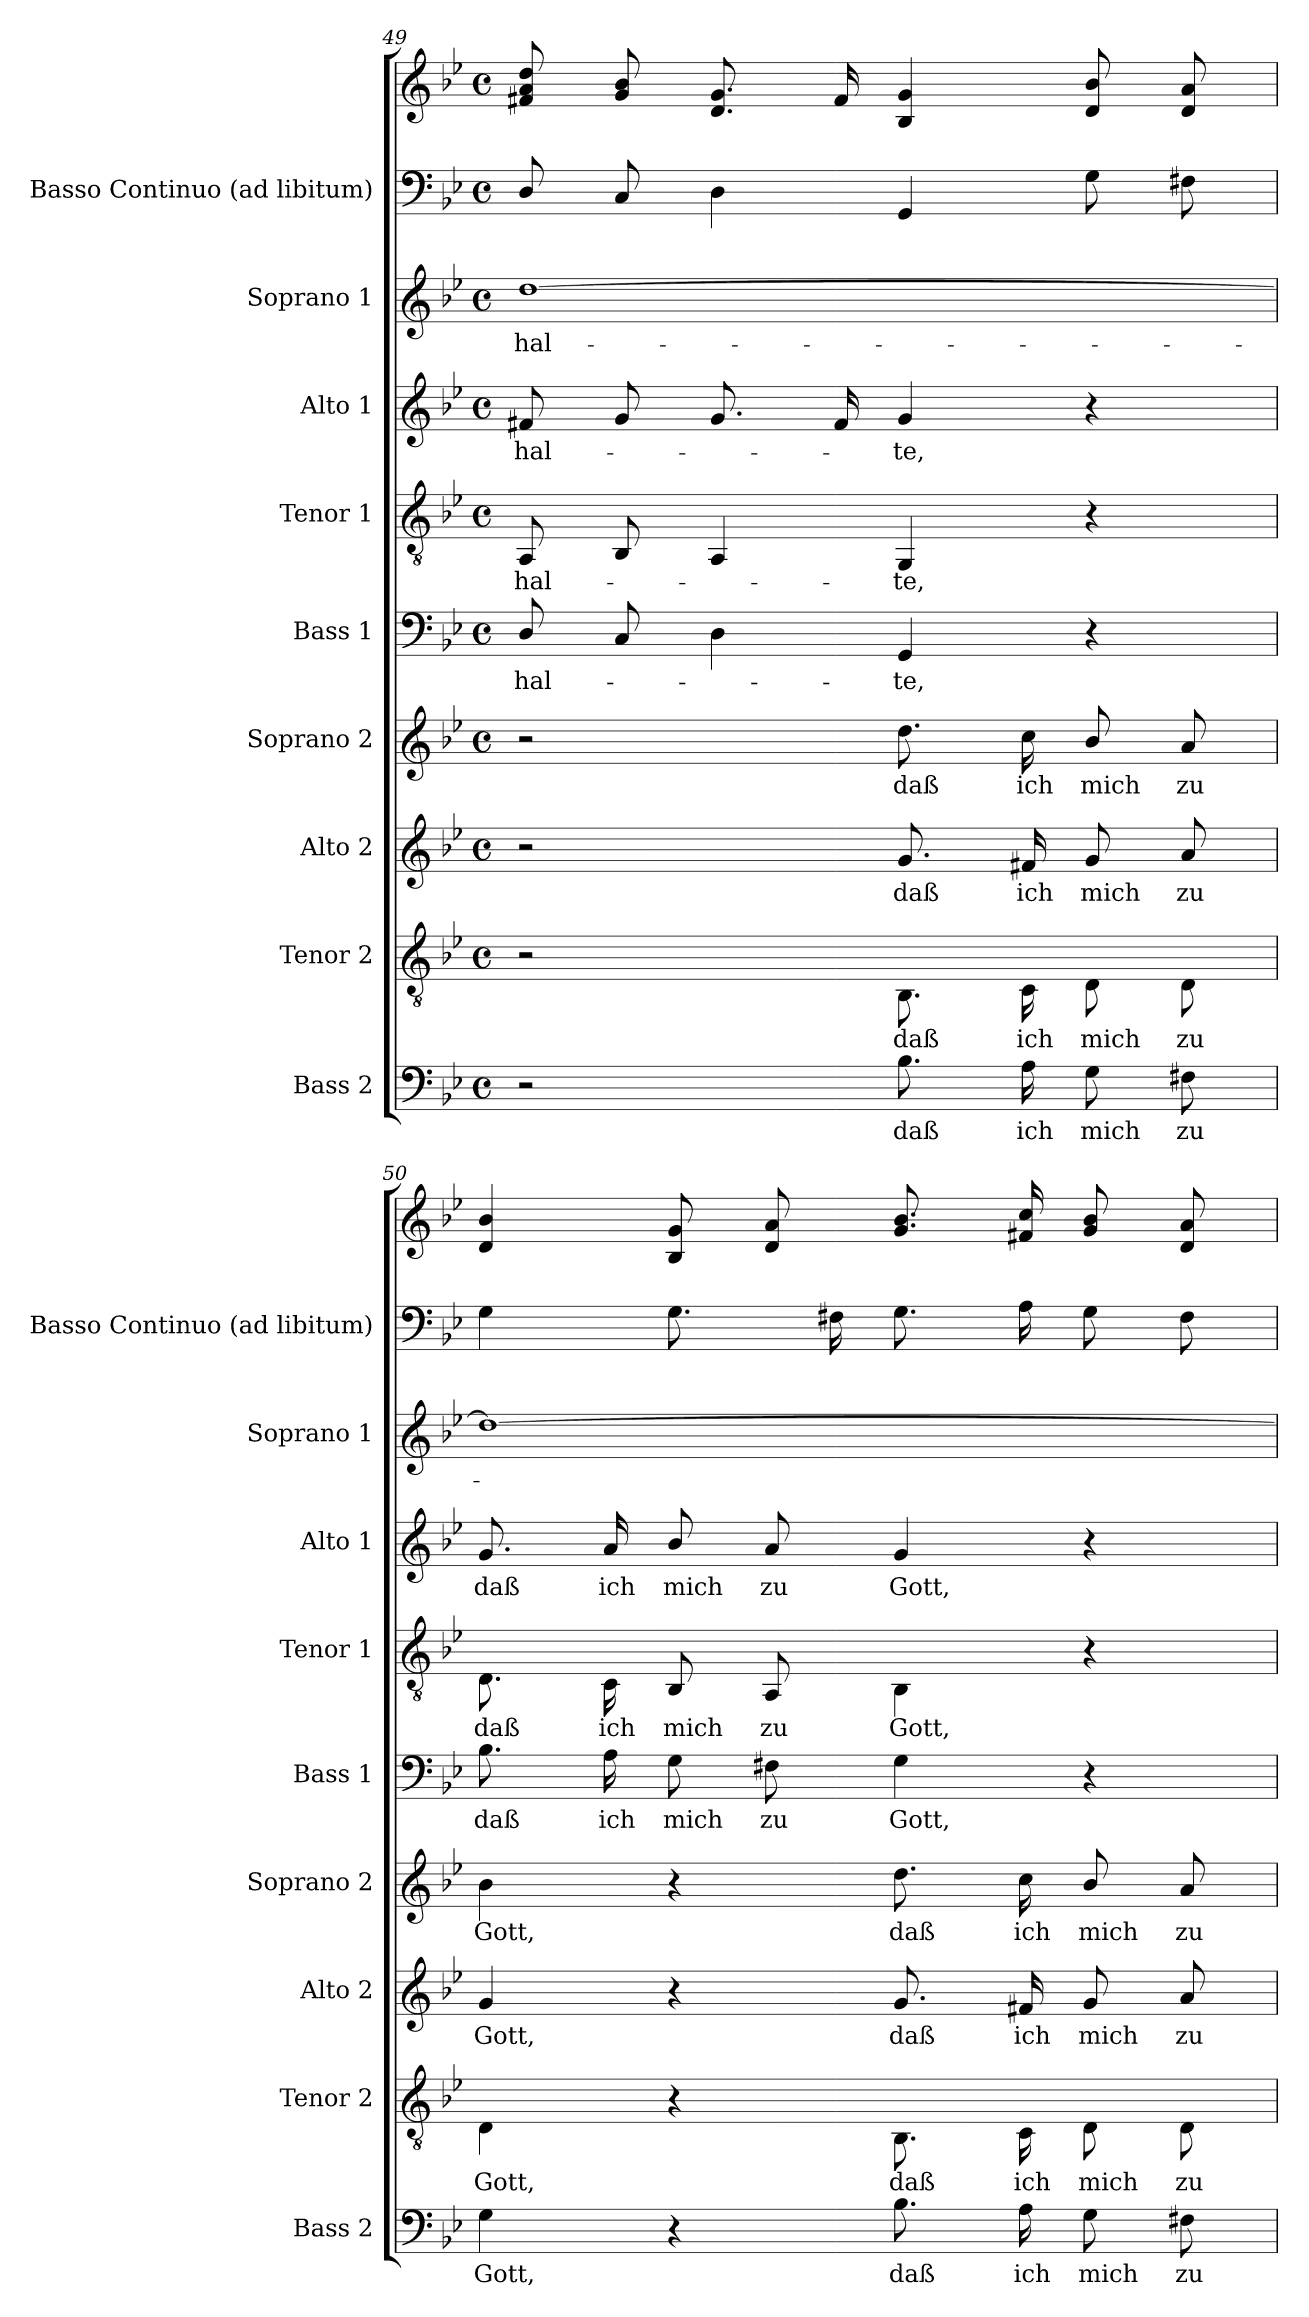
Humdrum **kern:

**kern	**text	**kern	**text	**kern	**text	**kern	**text	**kern	**text	**kern	**text	**kern	**text	**kern	**text	**kern	**kern
*part9	*part9	*part8	*part8	*part7	*part7	*part6	*part6	*part5	*part5	*part4	*part4	*part3	*part3	*part2	*part2	*part1	*part1
*staff10	*staff10	*staff9	*staff9	*staff8	*staff8	*staff7	*staff7	*staff6	*staff6	*staff5	*staff5	*staff4	*staff4	*staff3	*staff3	*staff2	*staff1
*I"Bass 2	*	*I"Tenor 2	*	*I"Alto 2	*	*I"Soprano 2	*	*I"Bass 1	*	*I"Tenor 1	*	*I"Alto 1	*	*I"Soprano 1	*	*I"Basso Continuo    (ad libitum)	*
*I'Bass 2	*	*I'Tenor 2	*	*I'Alto 2	*	*I'Soprano 2	*	*I'Bass 1	*	*I'Tenor 1	*	*I'Alto 1	*	*I'Soprano 1	*	*I'Basso Continuo    (ad libitum)	*
!!LO:PB:g=z
*clefF4	*	*clefGv2	*	*clefG2	*	*clefG2	*	*clefF4	*	*clefGv2	*	*clefG2	*	*clefG2	*	*clefF4	*clefG2
*k[b-e-]	*	*k[b-e-]	*	*k[b-e-]	*	*k[b-e-]	*	*k[b-e-]	*	*k[b-e-]	*	*k[b-e-]	*	*k[b-e-]	*	*k[b-e-]	*k[b-e-]
*B-:	*	*B-:	*	*B-:	*	*B-:	*	*B-:	*	*B-:	*	*B-:	*	*B-:	*	*B-:	*B-:
*M4/4	*	*M4/4	*	*M4/4	*	*M4/4	*	*M4/4	*	*M4/4	*	*M4/4	*	*M4/4	*	*M4/4	*M4/4
*met(c)	*	*met(c)	*	*met(c)	*	*met(c)	*	*met(c)	*	*met(c)	*	*met(c)	*	*met(c)	*	*met(c)	*met(c)
=49	=49	=49	=49	=49	=49	=49	=49	=49	=49	=49	=49	=49	=49	=49	=49	=49	=49
!	!	!	!	!	!	!	!	!	!LO:LY:b:color=#000000	!	!	!	!	!	!	!	!
!	!	!	!	!	!	!	!	!	!	!	!LO:LY:b:color=#000000	!	!	!	!	!	!
!	!	!	!	!	!	!	!	!	!	!	!	!	!LO:LY:b:color=#000000	!	!	!	!
!	!	!	!	!	!	!	!	!	!	!	!	!	!	!	!LO:LY:b:color=#000000	!	!
2r	.	2r	.	2r	.	2r	.	8Di/	hal-	8AAi/	hal-	8f#Xi/	hal-	[1ddi	hal-	8Di/	8f#Xi/ 8ai 8ddi
.	.	.	.	.	.	.	.	8Ci/	.	8BB-i/	.	8gi/	.	.	.	8Ci/	8gi/ 8b-i
.	.	.	.	.	.	.	.	4Di\	.	4AAi/	.	8.gi/	.	.	.	4Di\	8.di/ 8.gi
.	.	.	.	.	.	.	.	.	.	.	.	16f#i/	.	.	.	.	16f#i/
!	!LO:LY:b:color=#000000	!	!	!	!	!	!	!	!	!	!	!	!	!	!	!	!
!	!	!	!LO:LY:b:color=#000000	!	!	!	!	!	!	!	!	!	!	!	!	!	!
!	!	!	!	!	!LO:LY:b:color=#000000	!	!	!	!	!	!	!	!	!	!	!	!
!	!	!	!	!	!	!	!LO:LY:b:color=#000000	!	!	!	!	!	!	!	!	!	!
!	!	!	!	!	!	!	!	!	!LO:LY:b:color=#000000	!	!	!	!	!	!	!	!
!	!	!	!	!	!	!	!	!	!	!	!LO:LY:b:color=#000000	!	!	!	!	!	!
!	!	!	!	!	!	!	!	!	!	!	!	!	!LO:LY:b:color=#000000	!	!	!	!
8.B-i\	daß	8.BB-i\	daß	8.gi/	daß	8.ddi\	daß	4GGi/	-te,	4GGi/	-te,	4gi/	-te,	.	.	4GGi/	4B-i/ 4gi
!	!LO:LY:b:color=#000000	!	!	!	!	!	!	!	!	!	!	!	!	!	!	!	!
!	!	!	!LO:LY:b:color=#000000	!	!	!	!	!	!	!	!	!	!	!	!	!	!
!	!	!	!	!	!LO:LY:b:color=#000000	!	!	!	!	!	!	!	!	!	!	!	!
!	!	!	!	!	!	!	!LO:LY:b:color=#000000	!	!	!	!	!	!	!	!	!	!
16Ai\	ich	16Ci\	ich	16f#Xi/	ich	16cci\	ich	.	.	.	.	.	.	.	.	.	.
!	!LO:LY:b:color=#000000	!	!	!	!	!	!	!	!	!	!	!	!	!	!	!	!
!	!	!	!LO:LY:b:color=#000000	!	!	!	!	!	!	!	!	!	!	!	!	!	!
!	!	!	!	!	!LO:LY:b:color=#000000	!	!	!	!	!	!	!	!	!	!	!	!
!	!	!	!	!	!	!	!LO:LY:b:color=#000000	!	!	!	!	!	!	!	!	!	!
8Gi\	mich	8Di\	mich	8gi/	mich	8b-i/	mich	4r	.	4r	.	4r	.	.	.	8Gi\	8di/ 8b-i
!	!LO:LY:b:color=#000000	!	!	!	!	!	!	!	!	!	!	!	!	!	!	!	!
!	!	!	!LO:LY:b:color=#000000	!	!	!	!	!	!	!	!	!	!	!	!	!	!
!	!	!	!	!	!LO:LY:b:color=#000000	!	!	!	!	!	!	!	!	!	!	!	!
!	!	!	!	!	!	!	!LO:LY:b:color=#000000	!	!	!	!	!	!	!	!	!	!
8F#Xi\	zu	8Di\	zu	8ai/	zu	8ai/	zu	.	.	.	.	.	.	.	.	8F#Xi\	8di/ 8ai
=50	=50	=50	=50	=50	=50	=50	=50	=50	=50	=50	=50	=50	=50	=50	=50	=50	=50
!	!LO:LY:b:color=#000000	!	!	!	!	!	!	!	!	!	!	!	!	!	!	!	!
!	!	!	!LO:LY:b:color=#000000	!	!	!	!	!	!	!	!	!	!	!	!	!	!
!	!	!	!	!	!LO:LY:b:color=#000000	!	!	!	!	!	!	!	!	!	!	!	!
!	!	!	!	!	!	!	!LO:LY:b:color=#000000	!	!	!	!	!	!	!	!	!	!
!	!	!	!	!	!	!	!	!	!LO:LY:b:color=#000000	!	!	!	!	!	!	!	!
!	!	!	!	!	!	!	!	!	!	!	!LO:LY:b:color=#000000	!	!	!	!	!	!
!	!	!	!	!	!	!	!	!	!	!	!	!	!LO:LY:b:color=#000000	!	!	!	!
4Gi\	Gott,	4Di\	Gott,	4gi/	Gott,	4b-i\	Gott,	8.B-i\	daß	8.Di\	daß	8.gi/	daß	1ddi_	.	4Gi\	4di/ 4b-i
!	!	!	!	!	!	!	!	!	!LO:LY:b:color=#000000	!	!	!	!	!	!	!	!
!	!	!	!	!	!	!	!	!	!	!	!LO:LY:b:color=#000000	!	!	!	!	!	!
!	!	!	!	!	!	!	!	!	!	!	!	!	!LO:LY:b:color=#000000	!	!	!	!
.	.	.	.	.	.	.	.	16Ai\	ich	16Ci\	ich	16ai/	ich	.	.	.	.
!	!	!	!	!	!	!	!	!	!LO:LY:b:color=#000000	!	!	!	!	!	!	!	!
!	!	!	!	!	!	!	!	!	!	!	!LO:LY:b:color=#000000	!	!	!	!	!	!
!	!	!	!	!	!	!	!	!	!	!	!	!	!LO:LY:b:color=#000000	!	!	!	!
4r	.	4r	.	4r	.	4r	.	8Gi\	mich	8BB-i/	mich	8b-i/	mich	.	.	8.Gi\	8B-i/ 8gi
!	!	!	!	!	!	!	!	!	!LO:LY:b:color=#000000	!	!	!	!	!	!	!	!
!	!	!	!	!	!	!	!	!	!	!	!LO:LY:b:color=#000000	!	!	!	!	!	!
!	!	!	!	!	!	!	!	!	!	!	!	!	!LO:LY:b:color=#000000	!	!	!	!
.	.	.	.	.	.	.	.	8F#Xi\	zu	8AAi/	zu	8ai/	zu	.	.	.	8di/ 8ai
.	.	.	.	.	.	.	.	.	.	.	.	.	.	.	.	16F#Xi\	.
!	!LO:LY:b:color=#000000	!	!	!	!	!	!	!	!	!	!	!	!	!	!	!	!
!	!	!	!LO:LY:b:color=#000000	!	!	!	!	!	!	!	!	!	!	!	!	!	!
!	!	!	!	!	!LO:LY:b:color=#000000	!	!	!	!	!	!	!	!	!	!	!	!
!	!	!	!	!	!	!	!LO:LY:b:color=#000000	!	!	!	!	!	!	!	!	!	!
!	!	!	!	!	!	!	!	!	!LO:LY:b:color=#000000	!	!	!	!	!	!	!	!
!	!	!	!	!	!	!	!	!	!	!	!LO:LY:b:color=#000000	!	!	!	!	!	!
!	!	!	!	!	!	!	!	!	!	!	!	!	!LO:LY:b:color=#000000	!	!	!	!
8.B-i\	daß	8.BB-i\	daß	8.gi/	daß	8.ddi\	daß	4Gi\	Gott,	4BB-i\	Gott,	4gi/	Gott,	.	.	8.Gi\	8.gi/ 8.b-i
!	!LO:LY:b:color=#000000	!	!	!	!	!	!	!	!	!	!	!	!	!	!	!	!
!	!	!	!LO:LY:b:color=#000000	!	!	!	!	!	!	!	!	!	!	!	!	!	!
!	!	!	!	!	!LO:LY:b:color=#000000	!	!	!	!	!	!	!	!	!	!	!	!
!	!	!	!	!	!	!	!LO:LY:b:color=#000000	!	!	!	!	!	!	!	!	!	!
16Ai\	ich	16Ci\	ich	16f#Xi/	ich	16cci\	ich	.	.	.	.	.	.	.	.	16Ai\	16f#Xi/ 16cci
!	!LO:LY:b:color=#000000	!	!	!	!	!	!	!	!	!	!	!	!	!	!	!	!
!	!	!	!LO:LY:b:color=#000000	!	!	!	!	!	!	!	!	!	!	!	!	!	!
!	!	!	!	!	!LO:LY:b:color=#000000	!	!	!	!	!	!	!	!	!	!	!	!
!	!	!	!	!	!	!	!LO:LY:b:color=#000000	!	!	!	!	!	!	!	!	!	!
8Gi\	mich	8Di\	mich	8gi/	mich	8b-i/	mich	4r	.	4r	.	4r	.	.	.	8Gi\	8gi/ 8b-i
!	!LO:LY:b:color=#000000	!	!	!	!	!	!	!	!	!	!	!	!	!	!	!	!
!	!	!	!LO:LY:b:color=#000000	!	!	!	!	!	!	!	!	!	!	!	!	!	!
!	!	!	!	!	!LO:LY:b:color=#000000	!	!	!	!	!	!	!	!	!	!	!	!
!	!	!	!	!	!	!	!LO:LY:b:color=#000000	!	!	!	!	!	!	!	!	!	!
8F#Xi\	zu	8Di\	zu	8ai/	zu	8ai/	zu	.	.	.	.	.	.	.	.	8F#i\	8di/ 8ai
=	=	=	=	=	=	=	=	=	=	=	=	=	=	=	=	=	=
*-	*-	*-	*-	*-	*-	*-	*-	*-	*-	*-	*-	*-	*-	*-	*-	*-	*-
